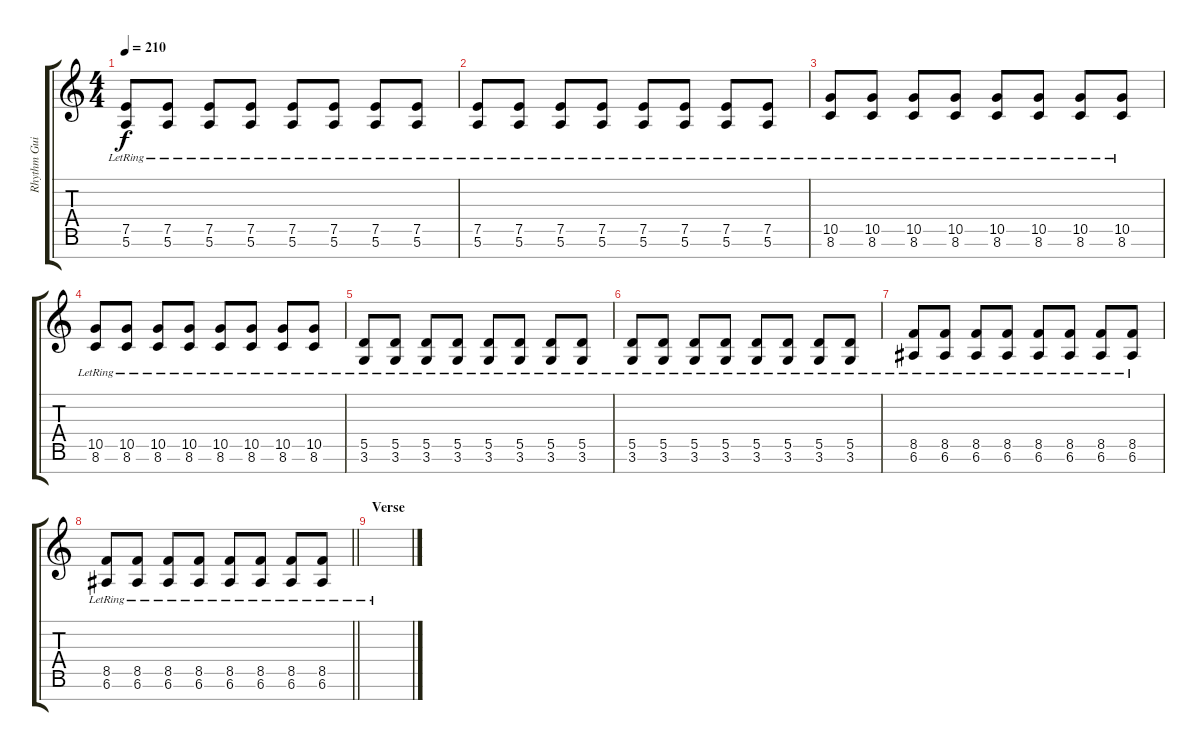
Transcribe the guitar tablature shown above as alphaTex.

\track ("Rhythm Guitar 1" "Rhythm Gui") {instrument distortionguitar}
\staff {score tabs}
\tuning (E4 B3 G3 D3 A2 E2 B1) {hide}
\ts (4 4)
\tempo 210
\clef g2
\ks c
(7.5{lr} 5.6{lr}).8{dy f} (7.5{lr} 5.6{lr}).8 (7.5{lr} 5.6{lr}).8 (7.5{lr} 5.6{lr}).8 (7.5{lr} 5.6{lr}).8 (7.5{lr} 5.6{lr}).8 (7.5{lr} 5.6{lr}).8 (7.5{lr} 5.6{lr}).8 |
(7.5{lr} 5.6{lr}).8 (7.5{lr} 5.6{lr}).8 (7.5{lr} 5.6{lr}).8 (7.5{lr} 5.6{lr}).8 (7.5{lr} 5.6{lr}).8 (7.5{lr} 5.6{lr}).8 (7.5{lr} 5.6{lr}).8 (7.5{lr} 5.6{lr}).8 |
(10.5{lr} 8.6{lr}).8 (10.5{lr} 8.6{lr}).8 (10.5{lr} 8.6{lr}).8 (10.5{lr} 8.6{lr}).8 (10.5{lr} 8.6{lr}).8 (10.5{lr} 8.6{lr}).8 (10.5{lr} 8.6{lr}).8 (10.5{lr} 8.6{lr}).8 |
(10.5{lr} 8.6{lr}).8 (10.5{lr} 8.6{lr}).8 (10.5{lr} 8.6{lr}).8 (10.5{lr} 8.6{lr}).8 (10.5{lr} 8.6{lr}).8 (10.5{lr} 8.6{lr}).8 (10.5{lr} 8.6{lr}).8 (10.5{lr} 8.6{lr}).8 |
(5.5{lr} 3.6{lr}).8 (5.5{lr} 3.6{lr}).8 (5.5{lr} 3.6{lr}).8 (5.5{lr} 3.6{lr}).8 (5.5{lr} 3.6{lr}).8 (5.5{lr} 3.6{lr}).8 (5.5{lr} 3.6{lr}).8 (5.5{lr} 3.6{lr}).8 |
(5.5{lr} 3.6{lr}).8 (5.5{lr} 3.6{lr}).8 (5.5{lr} 3.6{lr}).8 (5.5{lr} 3.6{lr}).8 (5.5{lr} 3.6{lr}).8 (5.5{lr} 3.6{lr}).8 (5.5{lr} 3.6{lr}).8 (5.5{lr} 3.6{lr}).8 |
(8.5{lr} 6.6{lr}).8 (8.5{lr} 6.6{lr}).8 (8.5{lr} 6.6{lr}).8 (8.5{lr} 6.6{lr}).8 (8.5{lr} 6.6{lr}).8 (8.5{lr} 6.6{lr}).8 (8.5{lr} 6.6{lr}).8 (8.5{lr} 6.6{lr}).8 |
\barLineRight lightlight
(8.5{lr} 6.6{lr}).8 (8.5{lr} 6.6{lr}).8 (8.5{lr} 6.6{lr}).8 (8.5{lr} 6.6{lr}).8 (8.5{lr} 6.6{lr}).8 (8.5{lr} 6.6{lr}).8 (8.5{lr} 6.6{lr}).8 (8.5{lr} 6.6{lr}).8 |
\section ("" "Verse")
